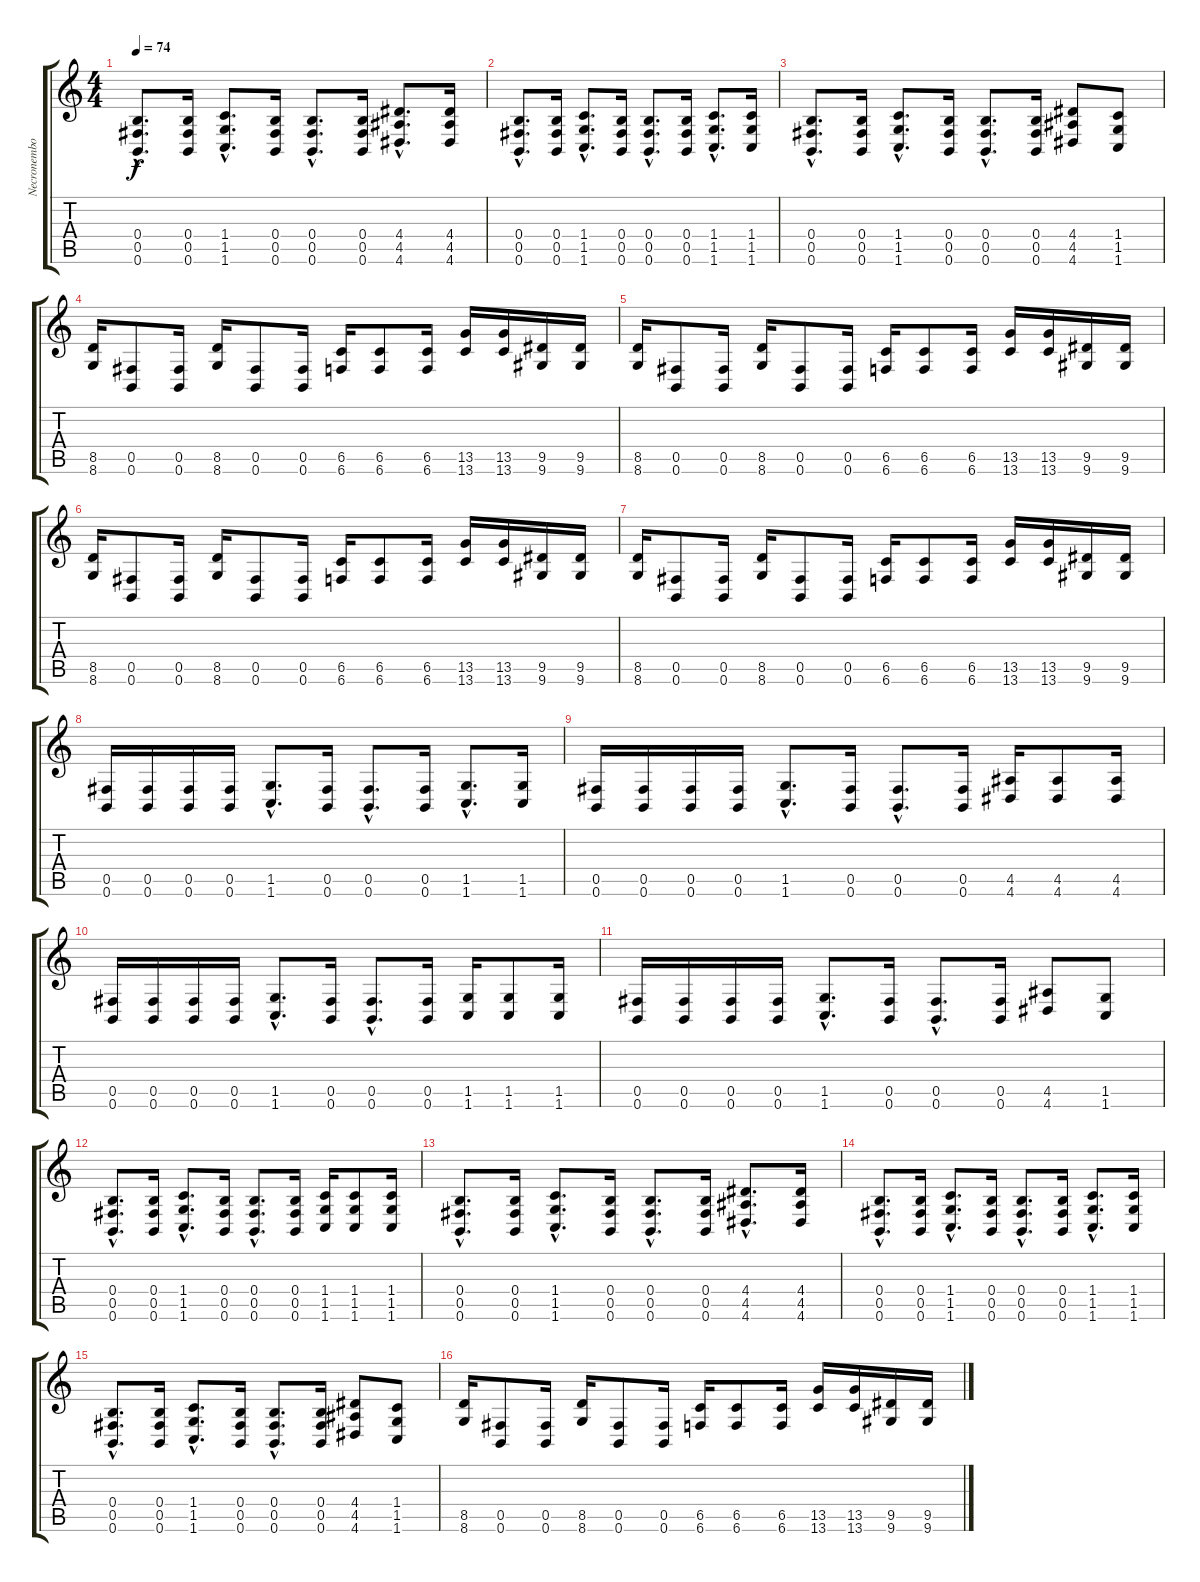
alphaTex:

\track ("Necronembourg" "Necronembo") {instrument distortionguitar}
\staff {score tabs}
\tuning (Db4 Ab3 E3 B2 Gb2 B1) {hide}
\ts (4 4)
\tempo 74
\clef g2
\ks c
(0.4{hac} 0.5{hac} 0.6{hac}).8{d dy f} (0.4 0.5 0.6).16 (1.4{hac} 1.5{hac} 1.6{hac}).8{d} (0.4 0.5 0.6).16 (0.4{hac} 0.5{hac} 0.6{hac}).8{d} (0.4 0.5 0.6).16 (4.4{hac} 4.5{hac} 4.6{hac}).8{d} (4.4 4.5 4.6).16 |
(0.4{hac} 0.5{hac} 0.6{hac}).8{d} (0.4 0.5 0.6).16 (1.4{hac} 1.5{hac} 1.6{hac}).8{d} (0.4 0.5 0.6).16 (0.4{hac} 0.5{hac} 0.6{hac}).8{d} (0.4 0.5 0.6).16 (1.4{hac} 1.5{hac} 1.6{hac}).8{d} (1.4 1.5 1.6).16 |
(0.4{hac} 0.5{hac} 0.6{hac}).8{d} (0.4 0.5 0.6).16 (1.4{hac} 1.5{hac} 1.6{hac}).8{d} (0.4 0.5 0.6).16 (0.4{hac} 0.5{hac} 0.6{hac}).8{d} (0.4 0.5 0.6).16 (4.4 4.5 4.6).8 (1.4 1.5 1.6).8 |
(8.5 8.6).16 (0.5 0.6).8 (0.5 0.6).16 (8.5 8.6).16 (0.5 0.6).8 (0.5 0.6).16 (6.5 6.6).16 (6.5 6.6).8 (6.5 6.6).16 (13.5 13.6).16 (13.5 13.6).16 (9.5 9.6).16 (9.5 9.6).16 |
(8.5 8.6).16 (0.5 0.6).8 (0.5 0.6).16 (8.5 8.6).16 (0.5 0.6).8 (0.5 0.6).16 (6.5 6.6).16 (6.5 6.6).8 (6.5 6.6).16 (13.5 13.6).16 (13.5 13.6).16 (9.5 9.6).16 (9.5 9.6).16 |
(8.5 8.6).16 (0.5 0.6).8 (0.5 0.6).16 (8.5 8.6).16 (0.5 0.6).8 (0.5 0.6).16 (6.5 6.6).16 (6.5 6.6).8 (6.5 6.6).16 (13.5 13.6).16 (13.5 13.6).16 (9.5 9.6).16 (9.5 9.6).16 |
(8.5 8.6).16 (0.5 0.6).8 (0.5 0.6).16 (8.5 8.6).16 (0.5 0.6).8 (0.5 0.6).16 (6.5 6.6).16 (6.5 6.6).8 (6.5 6.6).16 (13.5 13.6).16 (13.5 13.6).16 (9.5 9.6).16 (9.5 9.6).16 |
(0.5 0.6).16 (0.5 0.6).16 (0.5 0.6).16 (0.5 0.6).16 (1.5{hac} 1.6{hac}).8{d} (0.5 0.6).16 (0.5{hac} 0.6{hac}).8{d} (0.5 0.6).16 (1.5{hac} 1.6{hac}).8{d} (1.5 1.6).16 |
(0.5 0.6).16 (0.5 0.6).16 (0.5 0.6).16 (0.5 0.6).16 (1.5{hac} 1.6{hac}).8{d} (0.5 0.6).16 (0.5{hac} 0.6{hac}).8{d} (0.5 0.6).16 (4.5 4.6).16 (4.5 4.6).8 (4.5 4.6).16 |
(0.5 0.6).16 (0.5 0.6).16 (0.5 0.6).16 (0.5 0.6).16 (1.5{hac} 1.6{hac}).8{d} (0.5 0.6).16 (0.5{hac} 0.6{hac}).8{d} (0.5 0.6).16 (1.5 1.6).16 (1.5 1.6).8 (1.5 1.6).16 |
(0.5 0.6).16 (0.5 0.6).16 (0.5 0.6).16 (0.5 0.6).16 (1.5{hac} 1.6{hac}).8{d} (0.5 0.6).16 (0.5{hac} 0.6{hac}).8{d} (0.5 0.6).16 (4.5 4.6).8 (1.5 1.6).8 |
(0.4{hac} 0.5{hac} 0.6{hac}).8{d} (0.4 0.5 0.6).16 (1.4{hac} 1.5{hac} 1.6{hac}).8{d} (0.4 0.5 0.6).16 (0.4{hac} 0.5{hac} 0.6{hac}).8{d} (0.4 0.5 0.6).16 (1.4 1.5 1.6).16 (1.4 1.5 1.6).8 (1.4 1.5 1.6).16 |
(0.4{hac} 0.5{hac} 0.6{hac}).8{d} (0.4 0.5 0.6).16 (1.4{hac} 1.5{hac} 1.6{hac}).8{d} (0.4 0.5 0.6).16 (0.4{hac} 0.5{hac} 0.6{hac}).8{d} (0.4 0.5 0.6).16 (4.4{hac} 4.5{hac} 4.6{hac}).8{d} (4.4 4.5 4.6).16 |
(0.4{hac} 0.5{hac} 0.6{hac}).8{d} (0.4 0.5 0.6).16 (1.4{hac} 1.5{hac} 1.6{hac}).8{d} (0.4 0.5 0.6).16 (0.4{hac} 0.5{hac} 0.6{hac}).8{d} (0.4 0.5 0.6).16 (1.4{hac} 1.5{hac} 1.6{hac}).8{d} (1.4 1.5 1.6).16 |
(0.4{hac} 0.5{hac} 0.6{hac}).8{d} (0.4 0.5 0.6).16 (1.4{hac} 1.5{hac} 1.6{hac}).8{d} (0.4 0.5 0.6).16 (0.4{hac} 0.5{hac} 0.6{hac}).8{d} (0.4 0.5 0.6).16 (4.4 4.5 4.6).8 (1.4 1.5 1.6).8 |
(8.5 8.6).16 (0.5 0.6).8 (0.5 0.6).16 (8.5 8.6).16 (0.5 0.6).8 (0.5 0.6).16 (6.5 6.6).16 (6.5 6.6).8 (6.5 6.6).16 (13.5 13.6).16 (13.5 13.6).16 (9.5 9.6).16 (9.5 9.6).16
